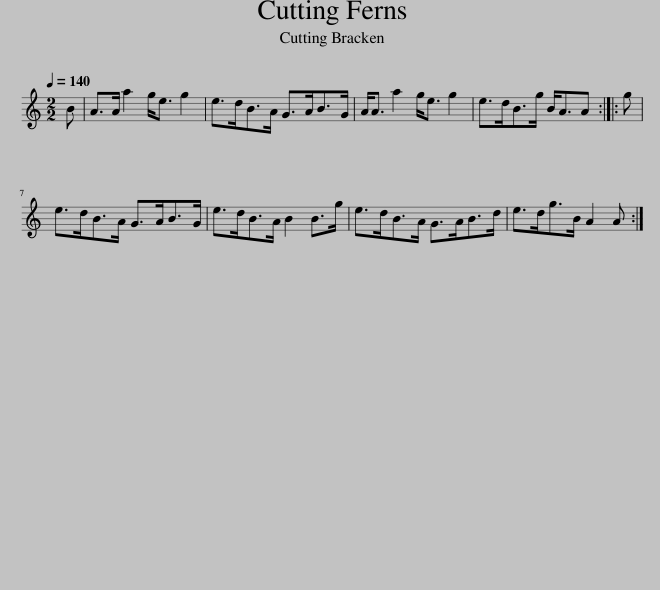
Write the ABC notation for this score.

X:1
L:1/8
Q:1/4=140
M:2/2
I:linebreak $
K:C
V:1 treble
V:1
 B | A>A a2 g<e g2 | e>dB>A G>AB>G | A<A a2 g<e g2 | e>dB>g B<AA :: %5
 g |$ e>dB>A G>AB>G | e>dB>A B2 B>g | e>dB>A G>AB>d | e>dg>B A2 A :| %10
